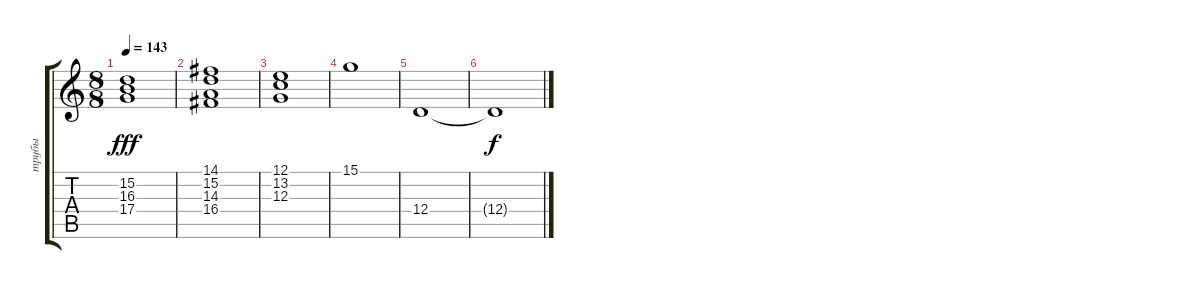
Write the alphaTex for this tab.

\track ("трубы" "трубы") {instrument synthbrass1}
\staff {score tabs}
\tuning (E4 B3 G3 D3 A2 E2) {hide}
\ts (8 8)
\tempo 143
\clef g2
\ks c
(15.2 16.3 17.4).1{dy fff volume 8} |
(14.1 15.2 14.3 16.4).1{volume 6} |
(12.1 13.2 12.3).1{volume 4} |
15.1.1{volume 2} |
12.4.1{volume 0} |
12.4{t}.1{dy f}
